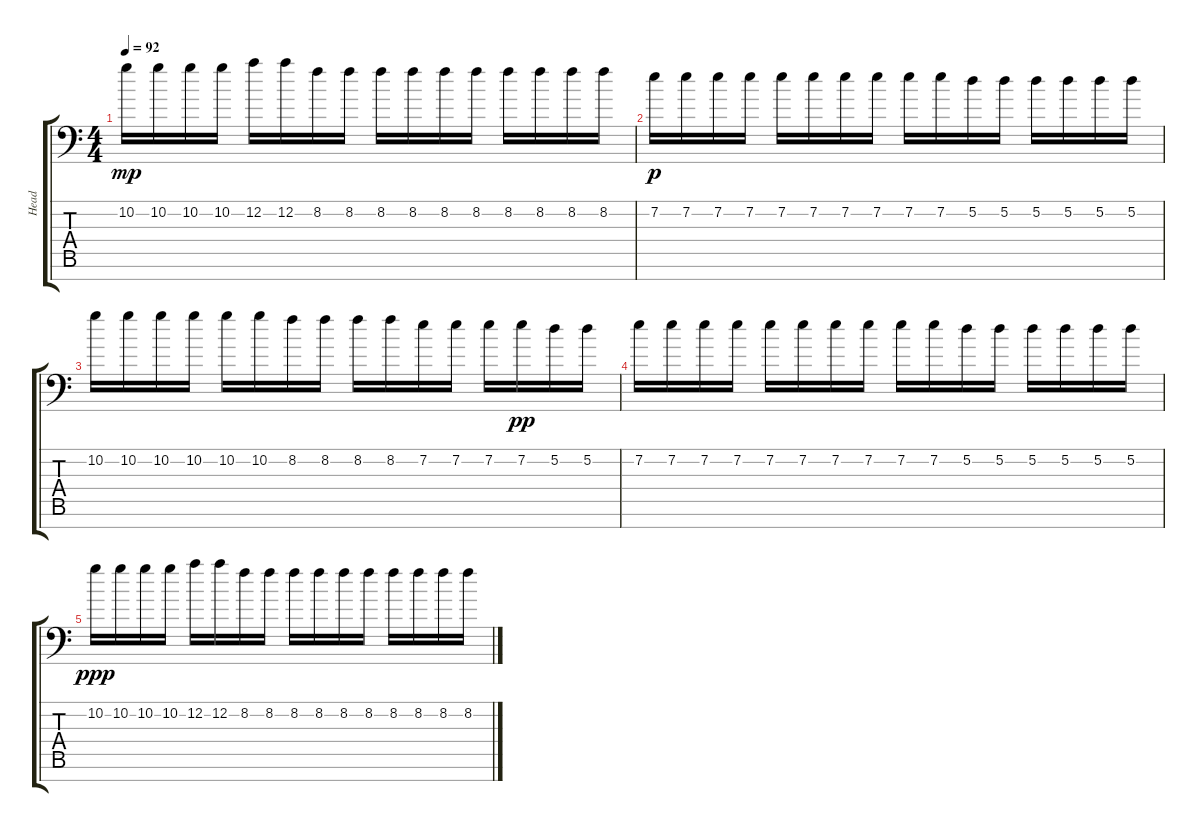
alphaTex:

\track ("Head" "Head") {instrument distortionguitar}
\staff {score tabs}
\tuning (D4 A3 F3 C3 G2 D2 A1) {hide}
\ts (4 4)
\tempo 92
\clef f4
\ks c
10.2.16{dy mp} 10.2.16 10.2.16 10.2.16 12.2.16 12.2.16 8.2.16 8.2.16 8.2.16 8.2.16 8.2.16 8.2.16 8.2.16 8.2.16 8.2.16 8.2.16 |
7.2.16{dy p} 7.2.16 7.2.16 7.2.16 7.2.16 7.2.16 7.2.16 7.2.16 7.2.16 7.2.16 5.2.16 5.2.16 5.2.16 5.2.16 5.2.16 5.2.16 |
10.2.16 10.2.16 10.2.16 10.2.16 10.2.16 10.2.16 8.2.16 8.2.16 8.2.16 8.2.16 7.2.16 7.2.16 7.2.16 7.2.16{dy pp} 5.2.16 5.2.16 |
7.2.16 7.2.16 7.2.16 7.2.16 7.2.16 7.2.16 7.2.16 7.2.16 7.2.16 7.2.16 5.2.16 5.2.16 5.2.16 5.2.16 5.2.16 5.2.16 |
10.2.16{dy ppp} 10.2.16 10.2.16 10.2.16 12.2.16 12.2.16 8.2.16 8.2.16 8.2.16 8.2.16 8.2.16 8.2.16 8.2.16 8.2.16 8.2.16 8.2.16
